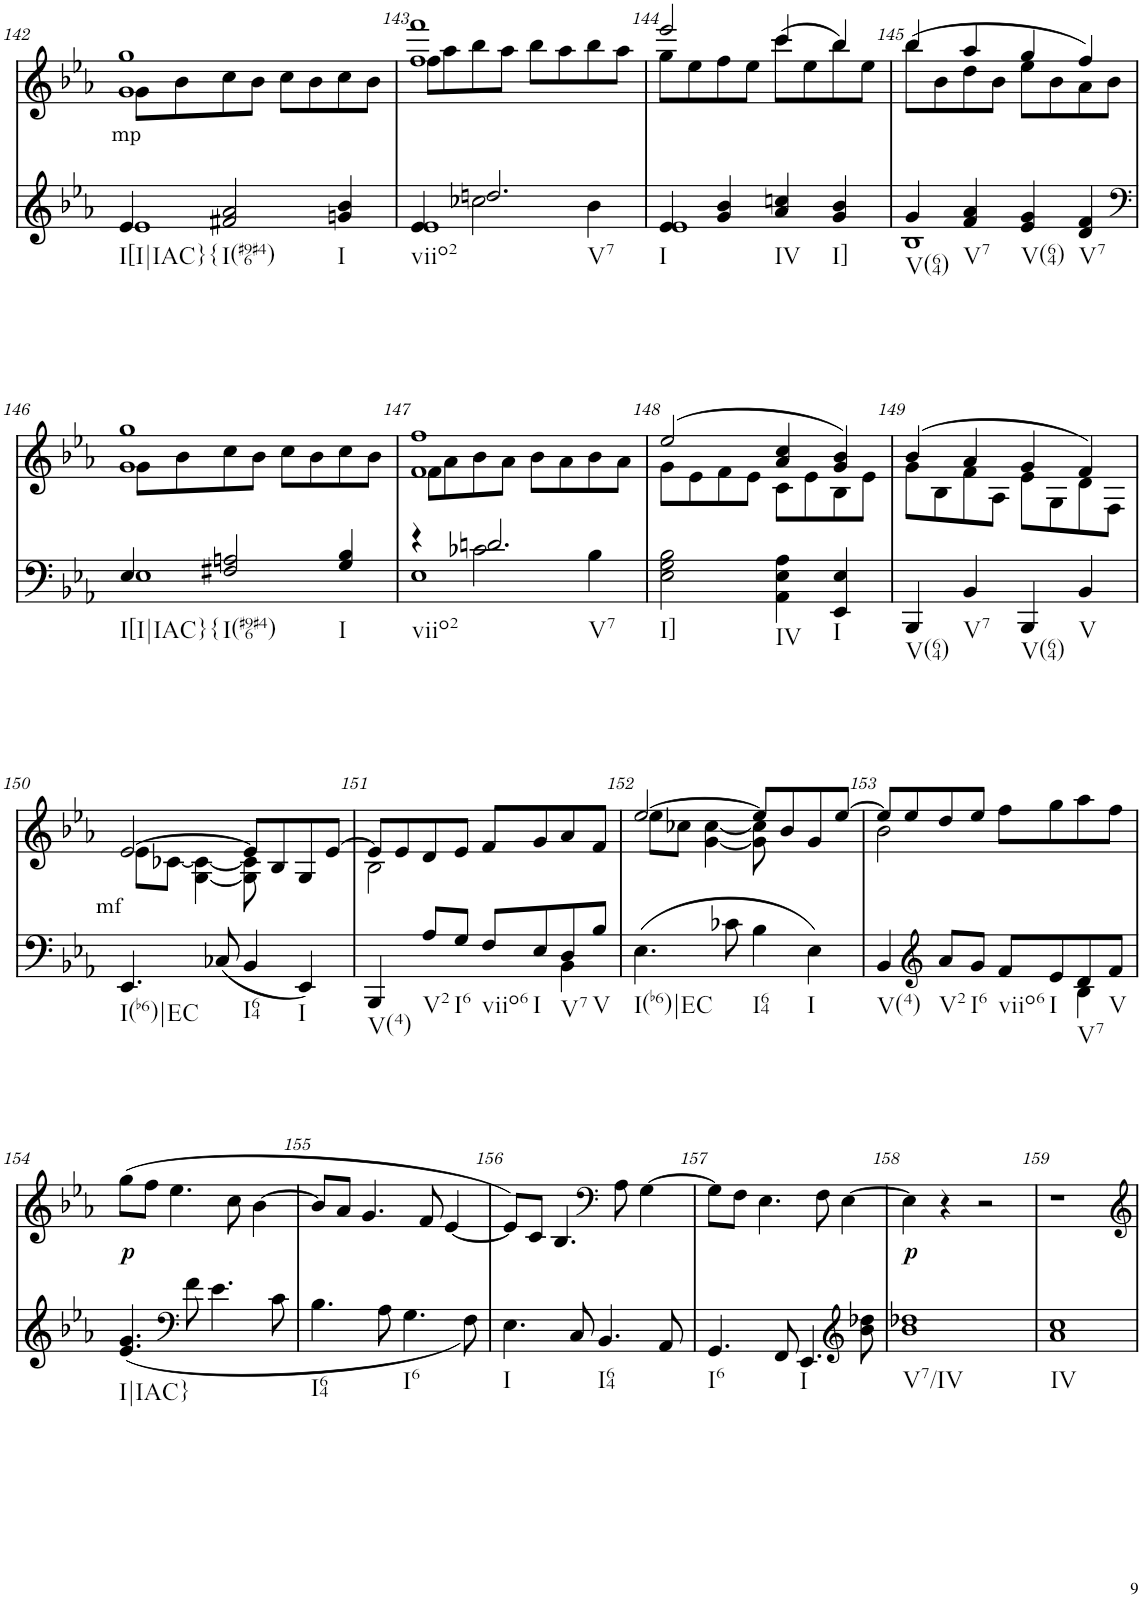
**kern	**kern	**text
*part2	*part1	*part1
*staff2	*staff1	*staff1
*I"piano	*I"piano	*
*I'Pno	*I'Pno	*
!!LO:PB:g=z
*clefG2	*clefG2	*
*k[b-e-a-]	*k[b-e-a-]	*
*E-:	*E-:	*
*M2/2	*M2/2	*
*met(c|)	*met(c|)	*
=142	=142	=142
*^	*^	*
!LO:TX:b:t=I[I|IAC}{	!	!	!	!
!	!	!	!	!LO:LY:b
4e-/	1e-	1g 1gg	8g\L	mp
.	.	.	8b-\	.
!LO:TX:b:t=I(#96#4)	!	!	!	!
2f#X/ 2a-/	.	.	8cc\	.
.	.	.	8b-\J	.
.	.	.	8cc\L	.
.	.	.	8b-\	.
!LO:TX:b:t=I	!	!	!	!
4gn/ 4b-/	.	.	8cc\	.
.	.	.	8b-\J	.
=143	=143	=143	=143	=143
*	*^	*	*	*
!LO:TX:b:t=viio2	!	!	!	!	!
4e-/	4ryy	1e-	1ff 1fff	8ff\L	.
.	.	.	.	8aa-\	.
!LO:TX:b:t=V7	!	!	!	!	!
2.ddn/	2cc-X\	.	.	8bb-\	.
.	.	.	.	8aa-\J	.
.	.	.	.	8bb-\L	.
.	.	.	.	8aa-\	.
.	4b-\	.	.	8bb-\	.
.	.	.	.	8aa-\J	.
*	*v	*v	*	*	*
=144	=144	=144	=144	=144
!LO:TX:b:t=I	!	!	!	!
4e-/	1e-	2eee-/	8gg\L	.
.	.	.	8ee-\	.
4g/ 4b-/	.	.	8ff\	.
.	.	.	8ee-\J	.
!LO:TX:b:t=IV	!	!	!	!
4a-/ 4ccn/	.	4ccc/	(>8ccc\L	.
.	.	.	8ee-\	.
!LO:TX:b:t=I]	!	!	!	!
4g/ 4b-/	.	4bb-/	8bb-\)	.
.	.	.	8ee-\J	.
=145	=145	=145	=145	=145
!LO:TX:b:t=V(64)	!	!	!	!
4g/	1B-	4bb-/	(>8bb-\L	.
.	.	.	8b-\	.
!LO:TX:b:t=V7	!	!	!	!
4f/ 4a-/	.	4aa-/	8dd\	.
.	.	.	8b-\J	.
!LO:TX:b:t=V(64)	!	!	!	!
4e-/ 4g/	.	4gg/	8ee-\L	.
.	.	.	8b-\	.
!LO:TX:b:t=V7	!	!	!	!
4d/ 4f/	.	(4ff/	8a-\	.
.	.	.	8b-\J	.
!!LO:LB:g=z	!!
=146	=146	=146	=146	=146
*clefF4	*	*	*	*
!LO:TX:b:t=I[I|IAC}{	!	!	!	!
4E-/	1E-	1g 1gg	8g\L	.
.	.	.	8b-\	.
!LO:TX:b:t=I(#96#4)	!	!	!	!
2F#X/ 2An/	.	.	8cc\	.
.	.	.	8b-\J	.
.	.	.	8cc\L	.
.	.	.	8b-\	.
!LO:TX:b:t=I	!	!	!	!
4G/ 4B-/	.	.	8cc\	.
.	.	.	8b-\J	.
=147	=147	=147	=147	=147
*	*^	*	*	*
!LO:TX:b:t=viio2	!	!	!	!	!
4r	4ryy	1E-	1f 1ff	8f\L	.
.	.	.	.	8a-\	.
!LO:TX:b:t=V7	!	!	!	!	!
2.dn/	2c-X\	.	.	8b-\	.
.	.	.	.	8a-\J	.
.	.	.	.	8b-\L	.
.	.	.	.	8a-\	.
.	4B-\	.	.	8b-\	.
.	.	.	.	8a-\J	.
*v	*v	*v	*	*	*
=148	=148	=148	=148
!LO:TX:b:t=I]	!	!	!
2E-\ 2G\ 2B-\	2ee-/	8g\L	.
.	.	8e-\	.
.	.	8f\	.
.	.	8e-\J	.
!LO:TX:b:t=IV	!	!	!
4AA-\ 4E-\ 4A-\	4a-/ 4cc/	8c\L	.
.	.	8e-\	.
!LO:TX:b:t=I	!	!	!
4EE-/ 4E-/	4g/ 4b-/)	8B-\	.
.	.	8e-\J	.
=149	=149	=149	=149
!LO:TX:b:t=V(64)	!	!	!
4BBB-/	(4b-/	8g\L	.
.	.	8B-\	.
!LO:TX:b:t=V7	!	!	!
4BB-/	4a-/	8f\	.
.	.	8A-\J	.
!LO:TX:b:t=V(64)	!	!	!
4BBB-/	4g/	8e-\L	.
.	.	8G\	.
!LO:TX:b:t=V	!	!	!
4BB-/	4f/)	8d\	.
.	.	8F\J	.
!!LO:LB:g=z	!!
=150	=150	=150	=150
!LO:TX:b:t=I(b6)|EC	!	!	!
!	!	!	!LO:LY:b
4.EE-/	[2e-/	8e-\L	mf
.	.	[8c-X\J	.
.	.	[4G\ 4c-\_	.
(8C-X/	.	.	.
!LO:TX:b:t=I64	!	!	!
4BB-/	8e-/L]	8G\] 8c-\]	.
.	8B-/	4.ryy	.
!LO:TX:b:t=I	!	!	!
4EE-/)	8G/	.	.
.	[8e-/J	.	.
=151	=151	=151	=151
*^	*	*	*
!LO:TX:b:t=V(4)	!	!	!	!
4BBB-/	2.ryy	8e-/L]	2B-\	.
.	.	8e-/	.	.
!LO:TX:b:t=V2	!	!	!	!
8A-/L	.	8d/	.	.
!LO:TX:b:t=I6	!	!	!	!
8G/J	.	8e-/J	.	.
!LO:TX:b:t=viio6	!	!	!	!
8F/L	.	8f/L	2ryy	.
!LO:TX:b:t=I	!	!	!	!
8E-/	.	8g/	.	.
!LO:TX:b:t=V7	!	!	!	!
8D/	4BB-\	8a-/	.	.
!LO:TX:b:t=V	!	!	!	!
8B-/J	.	8f/J	.	.
*v	*v	*	*	*
=152	=152	=152	=152
!LO:TX:b:t=I(b6)|EC	!	!	!
(4.E-\	[2ee-/	8ee-\L	.
.	.	8cc-X\J	.
.	.	[4g\ [4cc-\	.
8c-X\	.	.	.
!LO:TX:b:t=I64	!	!	!
4B-\	8ee-/L]	8g\] 8cc-\]	.
.	8b-/	4.ryy	.
!LO:TX:b:t=I	!	!	!
4E-\)	8g/	.	.
.	[8ee-/J	.	.
=153	=153	=153	=153
*^	*	*	*
!LO:TX:b:t=V(4)	!	!	!	!
4BB-/	2.ryy	2b-\	8ee-/L]	.
.	.	.	8ee-/	.
*clefG2	*	*	*	*
!LO:TX:b:t=V2	!	!	!	!
8a-/L	.	.	8dd/	.
!LO:TX:b:t=I6	!	!	!	!
8g/J	.	.	8ee-/J	.
!LO:TX:b:t=viio6	!	!	!	!
8f/L	.	8ff\L	2ryy	.
!LO:TX:b:t=I	!	!	!	!
8e-/	.	8gg\	.	.
!LO:TX:b:t=V7	!	!	!	!
8d/	4B-\	8aa-\	.	.
!LO:TX:b:t=V	!	!	!	!
8f/J	.	8ff\J	.	.
*v	*v	*	*	*
*	*v	*v	*
!!LO:LB:g=z
=154	=154	=154
!LO:TX:b:t=I|IAC}	!	!
!	!	!LO:LY:b
(<4.e-/ 4.g/	(8gg\L	.
.	8ff\J	.
.	4.ee-\	.
*clefF4	*	*
8f\	.	.
4.e-\	.	.
.	8cc\	.
.	[4b-\	.
8c\	.	.
=155	=155	=155
!LO:TX:b:t=I64	!	!
4.B-\	8b-/L]	.
.	8a-/J	.
.	4.g/	.
8A-\	.	.
!LO:TX:b:t=I6	!	!
4.G\	.	.
.	8f/	.
.	[4e-/	.
8F\)	.	.
=156	=156	=156
!LO:TX:b:t=I	!	!
4.E-\	8e-/L])	.
.	8c/J	.
.	4.B-/	.
8C/	.	.
!LO:TX:b:t=I64	!	!
4.BB-/	.	.
*	*clefF4	*
.	8A-\	.
.	[4G\	.
8AA-/	.	.
=157	=157	=157
!LO:TX:b:t=I6	!	!
4.GG/	8G\L]	.
.	8F\J	.
.	4.E-\	.
8FF/	.	.
!LO:TX:b:t=I	!	!
4.EE-/	.	.
.	8F\	.
.	[4E-\	.
*clefG2	*	*
8b-\ 8dd-X\	.	.
=158	=158	=158
!LO:TX:b:t=V7/IV	!	!
!	!	!LO:LY:b
1b- 1dd-X	4E-\]	.
.	4r	.
.	2r	.
=159	=159	=159
!LO:TX:b:t=IV	!	!
1a- 1cc	1r	.
=	=	=
*-	*-	*-
